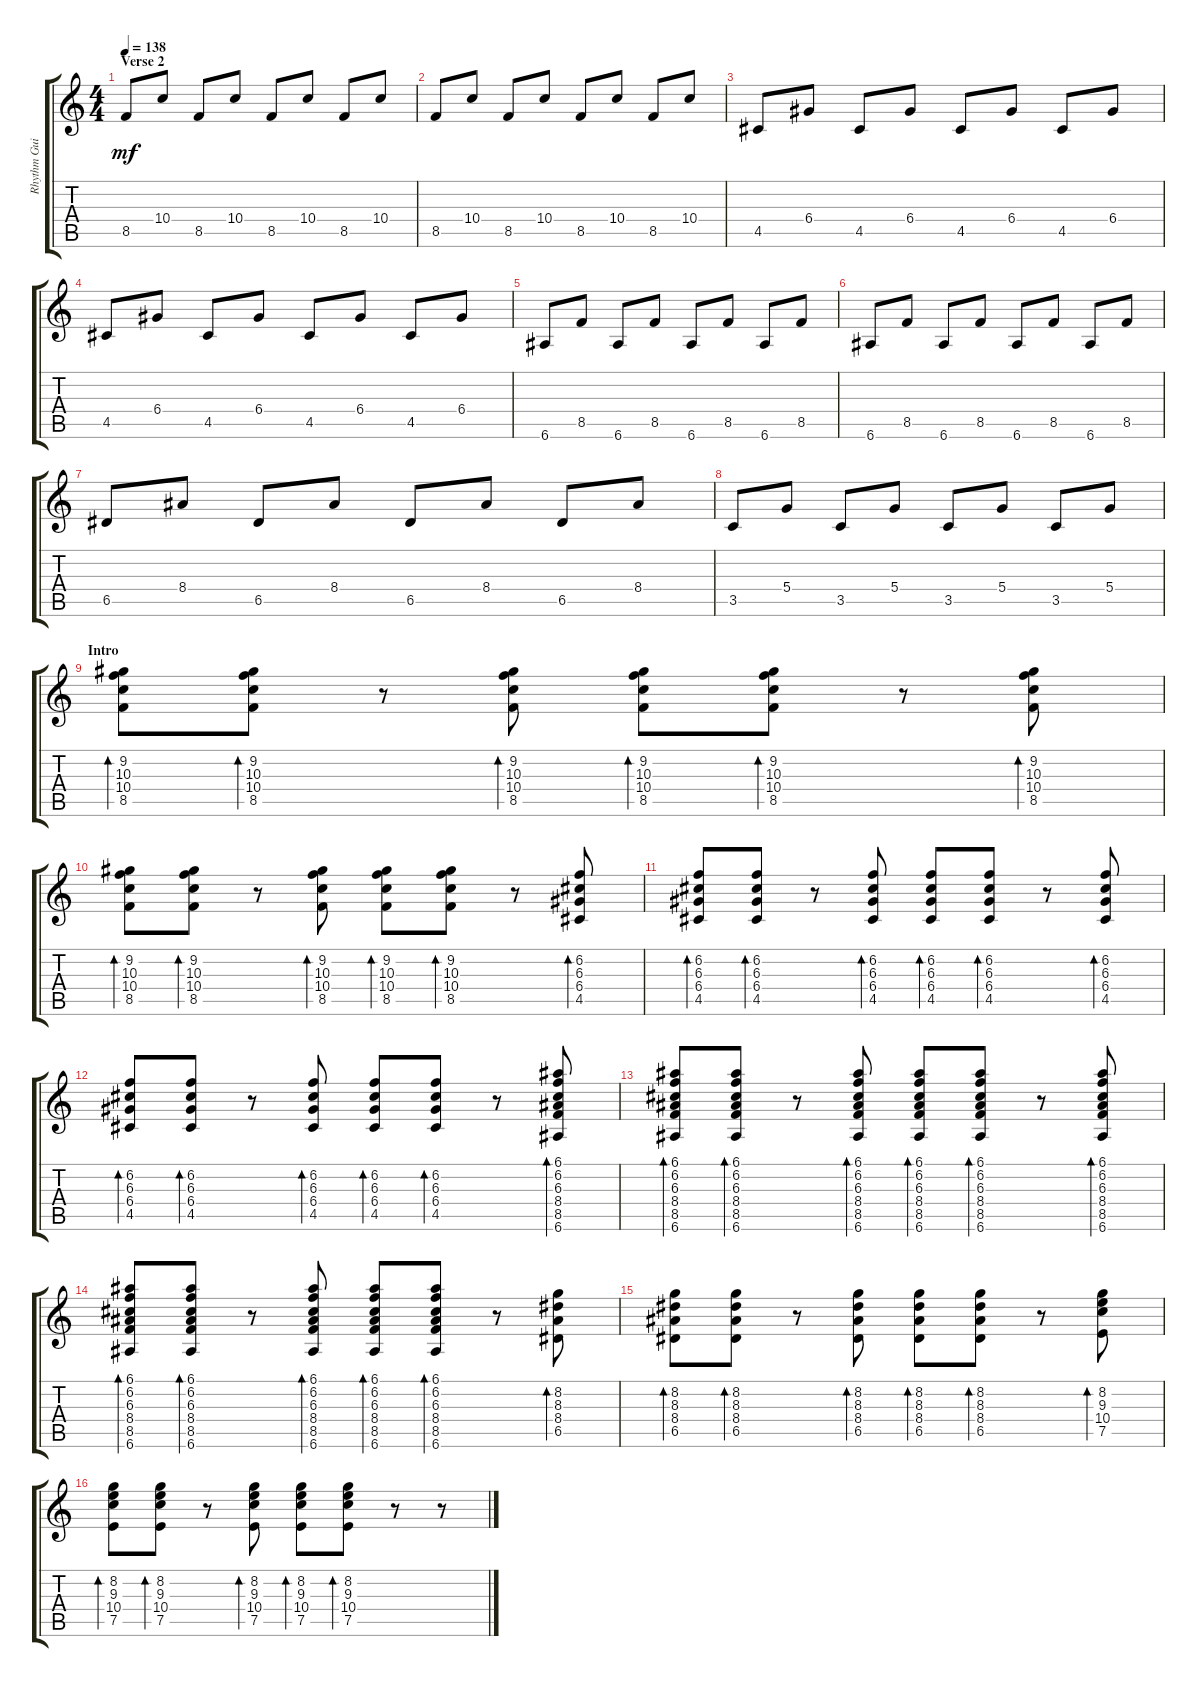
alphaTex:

\track ("Rhythm Guitar" "Rhythm Gui") {instrument electricguitarclean}
\staff {score tabs}
\tuning (E4 B3 G3 D3 A2 E2) {hide}
\ts (4 4)
\section ("" "Verse 2")
\tempo 138
\clef g2
\ks c
8.5.8{dy mf} 10.4.8 8.5.8 10.4.8 8.5.8 10.4.8 8.5.8 10.4.8 |
8.5.8 10.4.8 8.5.8 10.4.8 8.5.8 10.4.8 8.5.8 10.4.8 |
4.5.8 6.4.8 4.5.8 6.4.8 4.5.8 6.4.8 4.5.8 6.4.8 |
4.5.8 6.4.8 4.5.8 6.4.8 4.5.8 6.4.8 4.5.8 6.4.8 |
6.6.8 8.5.8 6.6.8 8.5.8 6.6.8 8.5.8 6.6.8 8.5.8 |
6.6.8 8.5.8 6.6.8 8.5.8 6.6.8 8.5.8 6.6.8 8.5.8 |
6.5.8 8.4.8 6.5.8 8.4.8 6.5.8 8.4.8 6.5.8 8.4.8 |
3.5.8 5.4.8 3.5.8 5.4.8 3.5.8 5.4.8 3.5.8 5.4.8 |
\section ("" "Intro")
(9.2 10.3 10.4 8.5).8{bd 30} (9.2 10.3 10.4 8.5).8{bd 30} r.8 (9.2 10.3 10.4 8.5).8{bd 30} (9.2 10.3 10.4 8.5).8{bd 30} (9.2 10.3 10.4 8.5).8{bd 30} r.8 (9.2 10.3 10.4 8.5).8{bd 30} |
(9.2 10.3 10.4 8.5).8{bd 30} (9.2 10.3 10.4 8.5).8{bd 30} r.8 (9.2 10.3 10.4 8.5).8{bd 30} (9.2 10.3 10.4 8.5).8{bd 30} (9.2 10.3 10.4 8.5).8{bd 30} r.8 (6.2 6.3 6.4 4.5).8{bd 30} |
(6.2 6.3 6.4 4.5).8{bd 30} (6.2 6.3 6.4 4.5).8{bd 30} r.8 (6.2 6.3 6.4 4.5).8{bd 30} (6.2 6.3 6.4 4.5).8{bd 30} (6.2 6.3 6.4 4.5).8{bd 30} r.8 (6.2 6.3 6.4 4.5).8{bd 30} |
(6.2 6.3 6.4 4.5).8{bd 30} (6.2 6.3 6.4 4.5).8{bd 30} r.8 (6.2 6.3 6.4 4.5).8{bd 30} (6.2 6.3 6.4 4.5).8{bd 30} (6.2 6.3 6.4 4.5).8{bd 30} r.8 (6.1 6.2 6.3 8.4 8.5 6.6).8{bd 30} |
(6.1 6.2 6.3 8.4 8.5 6.6).8{bd 30} (6.1 6.2 6.3 8.4 8.5 6.6).8{bd 30} r.8 (6.1 6.2 6.3 8.4 8.5 6.6).8{bd 30} (6.1 6.2 6.3 8.4 8.5 6.6).8{bd 30} (6.1 6.2 6.3 8.4 8.5 6.6).8{bd 30} r.8 (6.1 6.2 6.3 8.4 8.5 6.6).8{bd 30} |
(6.1 6.2 6.3 8.4 8.5 6.6).8{bd 30} (6.1 6.2 6.3 8.4 8.5 6.6).8{bd 30} r.8 (6.1 6.2 6.3 8.4 8.5 6.6).8{bd 30} (6.1 6.2 6.3 8.4 8.5 6.6).8{bd 30} (6.1 6.2 6.3 8.4 8.5 6.6).8{bd 30} r.8 (8.2 8.3 8.4 6.5).8{bd 30} |
(8.2 8.3 8.4 6.5).8{bd 30} (8.2 8.3 8.4 6.5).8{bd 30} r.8 (8.2 8.3 8.4 6.5).8{bd 30} (8.2 8.3 8.4 6.5).8{bd 30} (8.2 8.3 8.4 6.5).8{bd 30} r.8 (8.2 9.3 10.4 7.5).8{bd 30} |
(8.2 9.3 10.4 7.5).8{bd 30} (8.2 9.3 10.4 7.5).8{bd 30} r.8 (8.2 9.3 10.4 7.5).8{bd 30} (8.2 9.3 10.4 7.5).8{bd 30} (8.2 9.3 10.4 7.5).8{bd 30} r.8 r.8
